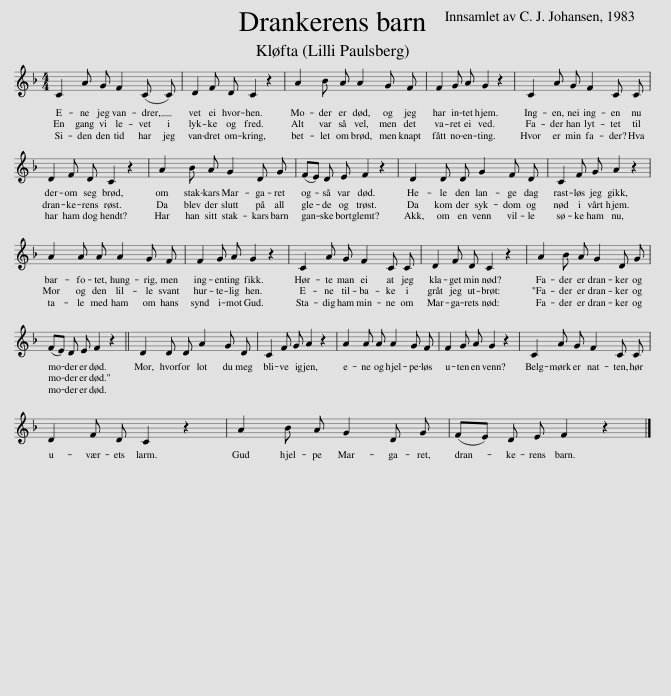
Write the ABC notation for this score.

X:1
L:1/8
M:4/4
I:linebreak $
K:F
V:1 treble
V:1
 C2 A G F2 (C C) | D2 F D C2 z2 | A2 B A A2 G F | F2 G A G2 z2 | C2 A G F2 C C |$ %5
 D2 F D C2 z2 | A2 B A G2 D G | (FE) D E F2 z2 | D2 D D G2 F D | C2 F G A2 z2 |$ %10
 A2 A A A2 G F | F2 G A G2 z2 | C2 A G F2 C C | D2 F D C2 z2 | A2 B A G2 D G |$ %15
 (FE) D E F2 z2 || D2 D D A2 G D | C2 F G A2 z2 | A2 A A A2 G F | F2 G A G2 z2 | %20
 C2 A G F2 C C |$ D2 F D C2 z2 | A2 B A G2 D G | (FE) D E F2 z2 |] %24
